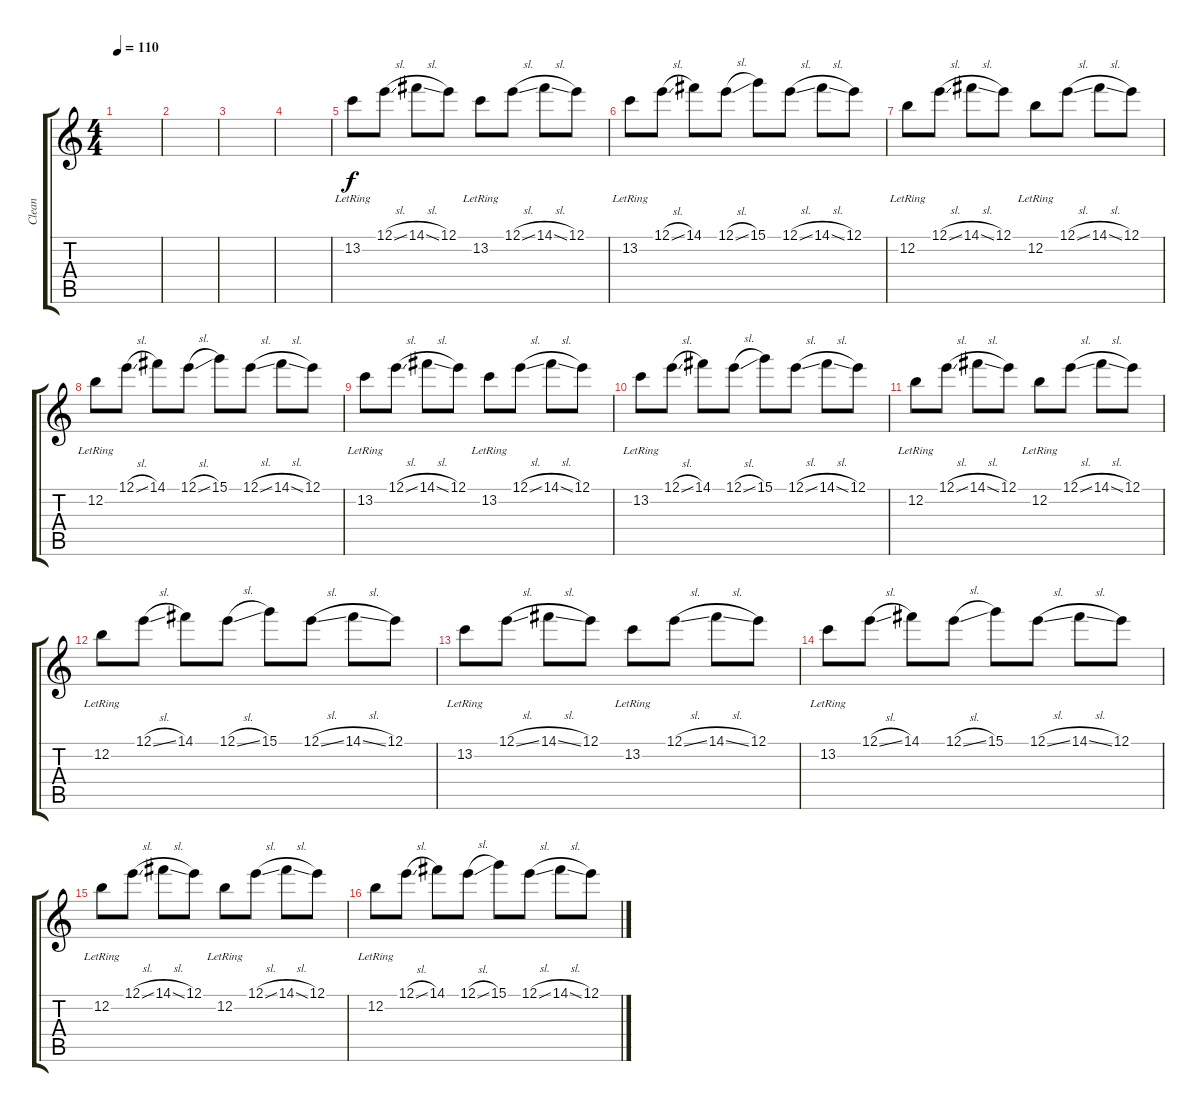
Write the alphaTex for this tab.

\track ("Clean" "Clean") {instrument electricguitarclean}
\staff {score tabs}
\tuning (E4 B3 G3 D3 A2 E2) {hide}
\ts (4 4)
\tempo 110
\clef g2
\ks c
|
|
|
|
13.2{lr}.8 12.1{sl}.8 14.1{sl}.8 12.1.8 13.2{lr}.8 12.1{sl}.8 14.1{sl}.8 12.1.8 |
13.2{lr}.8 12.1{sl}.8 14.1.8 12.1{sl}.8 15.1.8 12.1{sl}.8 14.1{sl}.8 12.1.8 |
12.2{lr}.8 12.1{sl}.8 14.1{sl}.8 12.1.8 12.2{lr}.8 12.1{sl}.8 14.1{sl}.8 12.1.8 |
12.2{lr}.8 12.1{sl}.8 14.1.8 12.1{sl}.8 15.1.8 12.1{sl}.8 14.1{sl}.8 12.1.8 |
13.2{lr}.8 12.1{sl}.8 14.1{sl}.8 12.1.8 13.2{lr}.8 12.1{sl}.8 14.1{sl}.8 12.1.8 |
13.2{lr}.8 12.1{sl}.8 14.1.8 12.1{sl}.8 15.1.8 12.1{sl}.8 14.1{sl}.8 12.1.8 |
12.2{lr}.8 12.1{sl}.8 14.1{sl}.8 12.1.8 12.2{lr}.8 12.1{sl}.8 14.1{sl}.8 12.1.8 |
12.2{lr}.8 12.1{sl}.8 14.1.8 12.1{sl}.8 15.1.8 12.1{sl}.8 14.1{sl}.8 12.1.8 |
13.2{lr}.8 12.1{sl}.8 14.1{sl}.8 12.1.8 13.2{lr}.8 12.1{sl}.8 14.1{sl}.8 12.1.8 |
13.2{lr}.8 12.1{sl}.8 14.1.8 12.1{sl}.8 15.1.8 12.1{sl}.8 14.1{sl}.8 12.1.8 |
12.2{lr}.8 12.1{sl}.8 14.1{sl}.8 12.1.8 12.2{lr}.8 12.1{sl}.8 14.1{sl}.8 12.1.8 |
12.2{lr}.8 12.1{sl}.8 14.1.8 12.1{sl}.8 15.1.8 12.1{sl}.8 14.1{sl}.8 12.1.8
